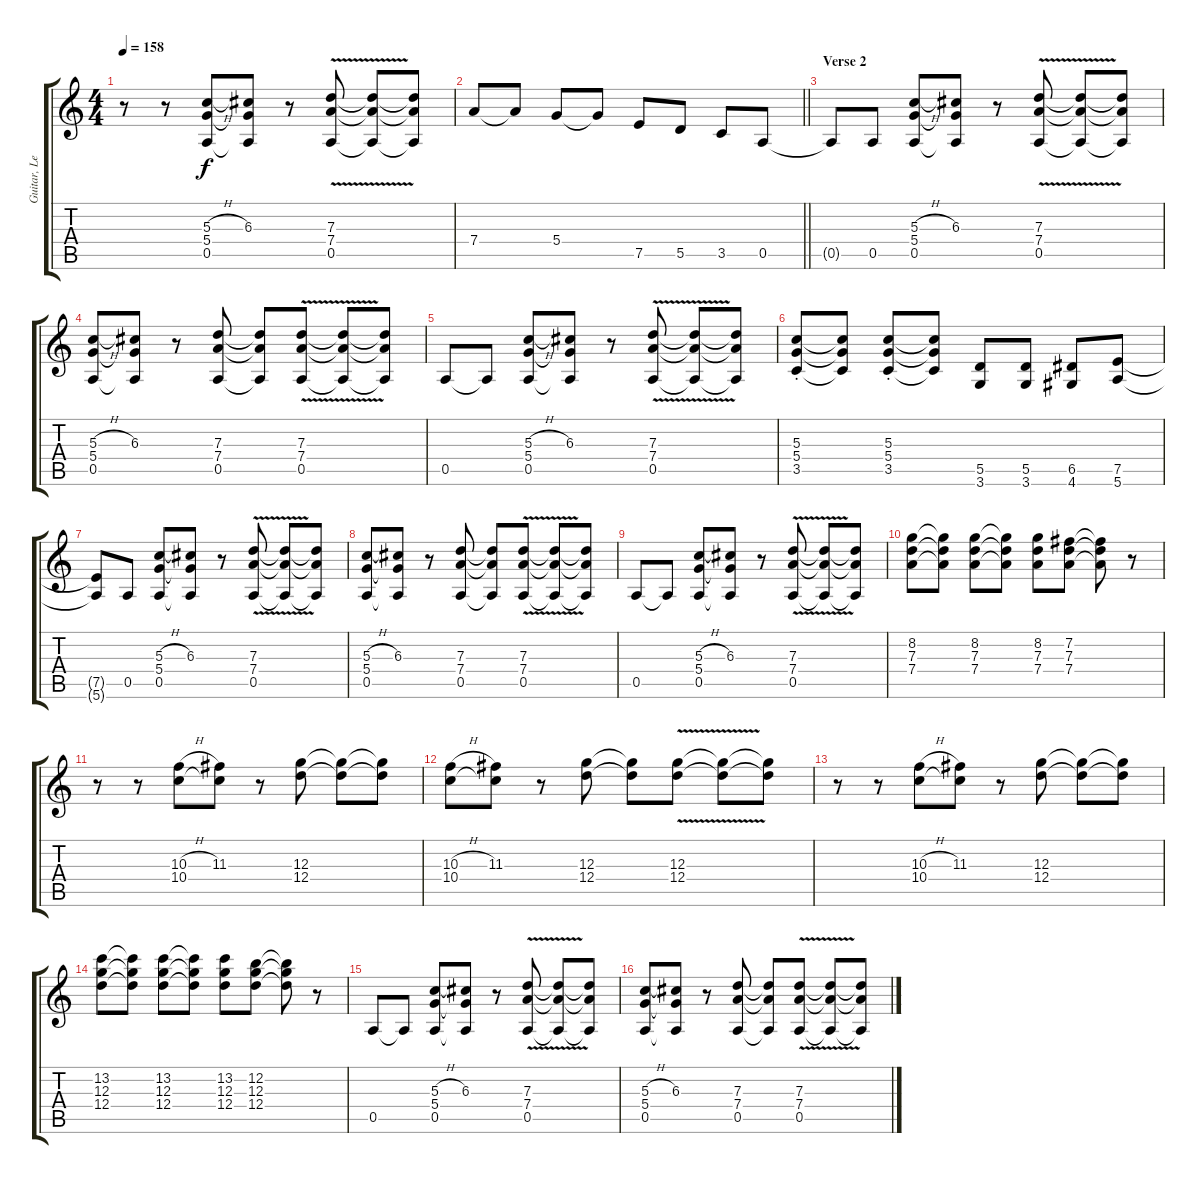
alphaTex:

\track ("Guitar, Lead" "Guitar, Le") {instrument overdrivenguitar}
\staff {score tabs}
\tuning (E4 B3 G3 D3 A2 E2) {hide}
\ts (4 4)
\tempo 158
\clef g2
\ks c
r.8{dy f} r.8 (5.3{h} 5.4 0.5).8 (6.3 5.4{t} 0.5{t}).8 r.8 (7.3 7.4 0.5{v}).8 (7.3{t} 7.4{t} 0.5{t}).8 (7.3{t} 7.4{t} 0.5{t}).8 |
\barLineRight lightlight
7.4.8 7.4{t}.8 5.4.8 5.4{t}.8 7.5.8 5.5.8 3.5.8 0.5.8 |
\section ("" "Verse 2")
0.5{t}.8 0.5.8 (5.3{h} 5.4 0.5).8 (6.3 5.4{t} 0.5{t}).8 r.8 (7.3 7.4 0.5{v}).8 (7.3{t} 7.4{t} 0.5{t}).8 (7.3{t} 7.4{t} 0.5{t}).8 |
(5.3{h} 5.4 0.5).8 (6.3 5.4{t} 0.5{t}).8 r.8 (7.3 7.4 0.5).8 (7.3{t} 7.4{t} 0.5{t}).8 (7.3 7.4{v} 0.5).8 (7.3{t} 7.4{t} 0.5{t}).8 (7.3{t} 7.4{t} 0.5{t}).8 |
0.5.8 0.5{t}.8 (5.3{h} 5.4 0.5).8 (6.3 5.4{t} 0.5{t}).8 r.8 (7.3 7.4 0.5{v}).8 (7.3{t} 7.4{t} 0.5{t}).8 (7.3{t} 7.4{t} 0.5{t}).8 |
(5.3{st} 5.4 3.5).8 (5.3{t} 5.4{t} 3.5{t}).8 (5.3{st} 5.4 3.5).8 (5.3{t} 5.4{t} 3.5{t}).8 (5.5 3.6).8 (5.5 3.6).8 (6.5 4.6).8 (7.5 5.6).8 |
(7.5{t} 5.6{t}).8 0.5.8 (5.3{h} 5.4 0.5).8 (6.3 5.4{t} 0.5{t}).8 r.8 (7.3 7.4 0.5{v}).8 (7.3{t} 7.4{t} 0.5{t}).8 (7.3{t} 7.4{t} 0.5{t}).8 |
(5.3{h} 5.4 0.5).8 (6.3 5.4{t} 0.5{t}).8 r.8 (7.3 7.4 0.5).8 (7.3{t} 7.4{t} 0.5{t}).8 (7.3 7.4{v} 0.5).8 (7.3{t} 7.4{t} 0.5{t}).8 (7.3{t} 7.4{t} 0.5{t}).8 |
0.5.8 0.5{t}.8 (5.3{h} 5.4 0.5).8 (6.3 5.4{t} 0.5{t}).8 r.8 (7.3 7.4 0.5{v}).8 (7.3{t} 7.4{t} 0.5{t}).8 (7.3{t} 7.4{t} 0.5{t}).8 |
(8.2 7.3 7.4).8 (8.2{t} 7.3{t} 7.4{t}).8 (8.2 7.3 7.4).8 (8.2{t} 7.3{t} 7.4{t}).8 (8.2 7.3 7.4).8 (7.2 7.3 7.4).8 (7.2{t} 7.3{t} 7.4{t}).8 r.8 |
r.8 r.8 (10.3{h} 10.4).8 (11.3 10.4{t}).8 r.8 (12.3 12.4).8 (12.3{t} 12.4{t}).8 (12.3{t} 12.4{t}).8 |
(10.3{h} 10.4).8 (11.3 10.4{t}).8 r.8 (12.3 12.4).8 (12.3{t} 12.4{t}).8 (12.3 12.4{v}).8 (12.3{t} 12.4{t}).8 (12.3{t} 12.4{t}).8 |
r.8 r.8 (10.3{h} 10.4).8 (11.3 10.4{t}).8 r.8 (12.3 12.4).8 (12.3{t} 12.4{t}).8 (12.3{t} 12.4{t}).8 |
(13.2 12.3 12.4).8 (13.2{t} 12.3{t} 12.4{t}).8 (13.2 12.3 12.4).8 (13.2{t} 12.3{t} 12.4{t}).8 (13.2 12.3 12.4).8 (12.2 12.3 12.4).8 (12.2{t} 12.3{t} 12.4{t}).8 r.8 |
0.5.8 0.5{t}.8 (5.3{h} 5.4 0.5).8 (6.3 5.4{t} 0.5{t}).8 r.8 (7.3 7.4 0.5{v}).8 (7.3{t} 7.4{t} 0.5{t}).8 (7.3{t} 7.4{t} 0.5{t}).8 |
(5.3{h} 5.4 0.5).8 (6.3 5.4{t} 0.5{t}).8 r.8 (7.3 7.4 0.5).8 (7.3{t} 7.4{t} 0.5{t}).8 (7.3 7.4{v} 0.5).8 (7.3{t} 7.4{t} 0.5{t}).8 (7.3{t} 7.4{t} 0.5{t}).8
